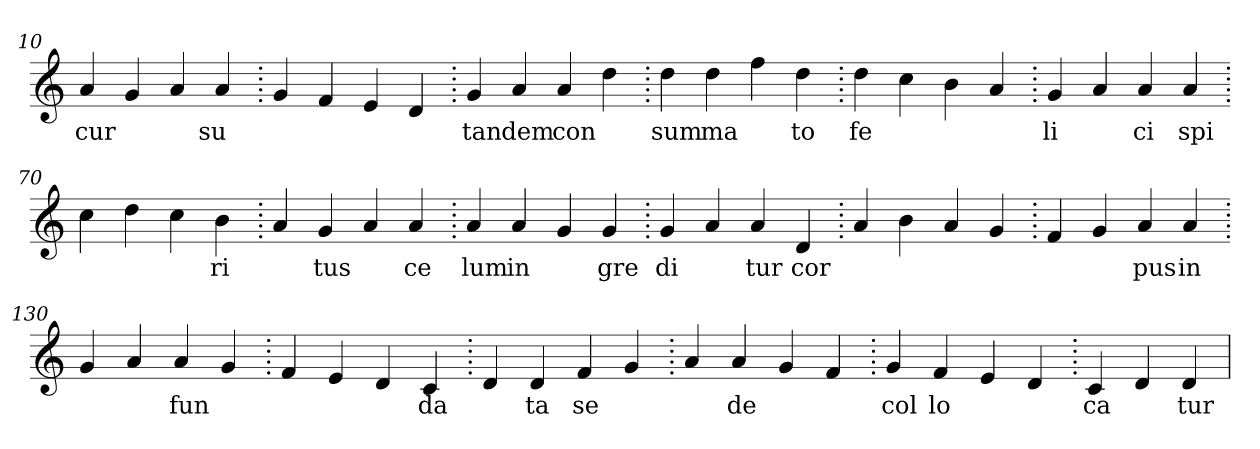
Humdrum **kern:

**kern	**text
*part1	*part1
*staff1	*staff1
*clefG2	*
=10.	=10.
4a	cur
4g	.
4a	.
4a	su
=20.	=20.
4g	.
4f	.
4e	.
4d	.
=30.	=30.
4g	tan
4a	dem
4a	con
4dd	.
=40.	=40.
4dd	sum
4dd	ma
4ff	.
4dd	to
=50.	=50.
4dd	fe
4cc	.
4b	.
4a	.
=60.	=60.
4g	li
4a	.
4a	ci
4a	spi
=70.	=70.
4cc	.
4dd	.
4cc	.
4b	ri
=80.	=80.
4a	.
4g	tus
4a	.
4a	ce
=90.	=90.
4a	lum
4a	in
4g	.
4g	gre
=100.	=100.
4g	di
4a	.
4a	tur
4d	cor
=110.	=110.
4a	.
4b	.
4a	.
4g	.
=120.	=120.
4f	.
4g	.
4a	pus
4a	in
=130.	=130.
4g	.
4a	.
4a	fun
4g	.
=140.	=140.
4f	.
4e	.
4d	.
4c	da
=150.	=150.
4d	.
4d	ta
4f	se
4g	.
=160.	=160.
4a	.
4a	de
4g	.
4f	.
=170.	=170.
4g	col
4f	lo
4e	.
4d	.
=180.	=180.
4c	ca
4d	.
4d	tur
=	=
*-	*-
